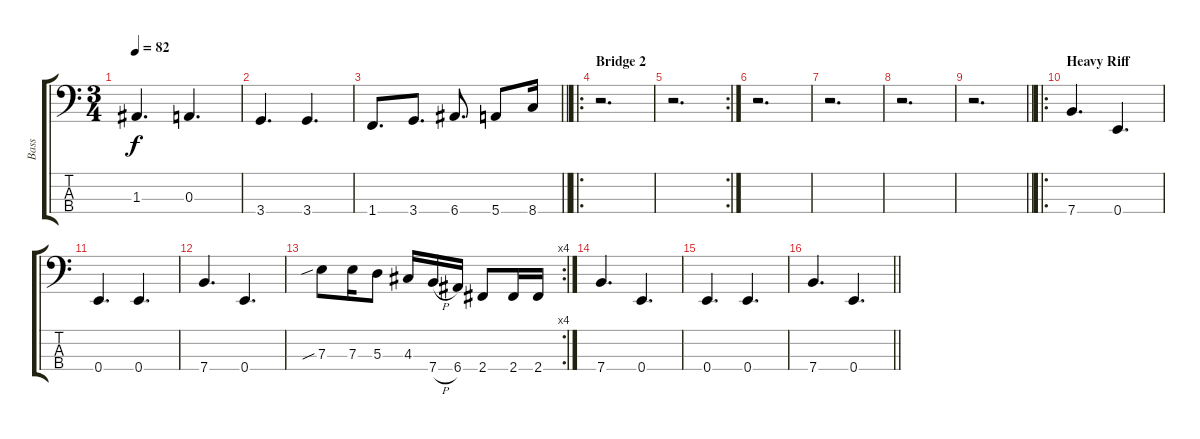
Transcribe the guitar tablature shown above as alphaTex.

\track ("Bass" "Bass") {instrument electricbassfinger}
\staff {score tabs}
\tuning (G2 D2 A1 E1) {hide}
\ts (3 4)
\tempo 82
\clef f4
\ks c
1.3.4{d dy f} 0.3.4{d} |
3.4.4{d} 3.4.4{d} |
\barLineRight lightlight
1.4.8{d} 3.4.8{d} 6.4.8{d} 5.4.8 8.4.16 |
\ro
\section ("" "Bridge 2")
r.2{d} |
\rc 2
r.2{d} |
r.2{d} |
r.2{d} |
r.2{d} |
\barLineRight lightlight
r.2{d} |
\ro
\section ("" "Heavy Riff")
7.4.4{d} 0.4.4{d} |
0.4.4{d} 0.4.4{d} |
7.4.4{d} 0.4.4{d} |
\rc 4
7.3{sib}.8 7.3.16 5.3.8 4.3.16 7.4{h}.16 6.4.16 2.4.8 2.4.16 2.4.16 |
7.4.4{d} 0.4.4{d} |
0.4.4{d} 0.4.4{d} |
\barLineRight lightlight
7.4.4{d} 0.4.4{d}
